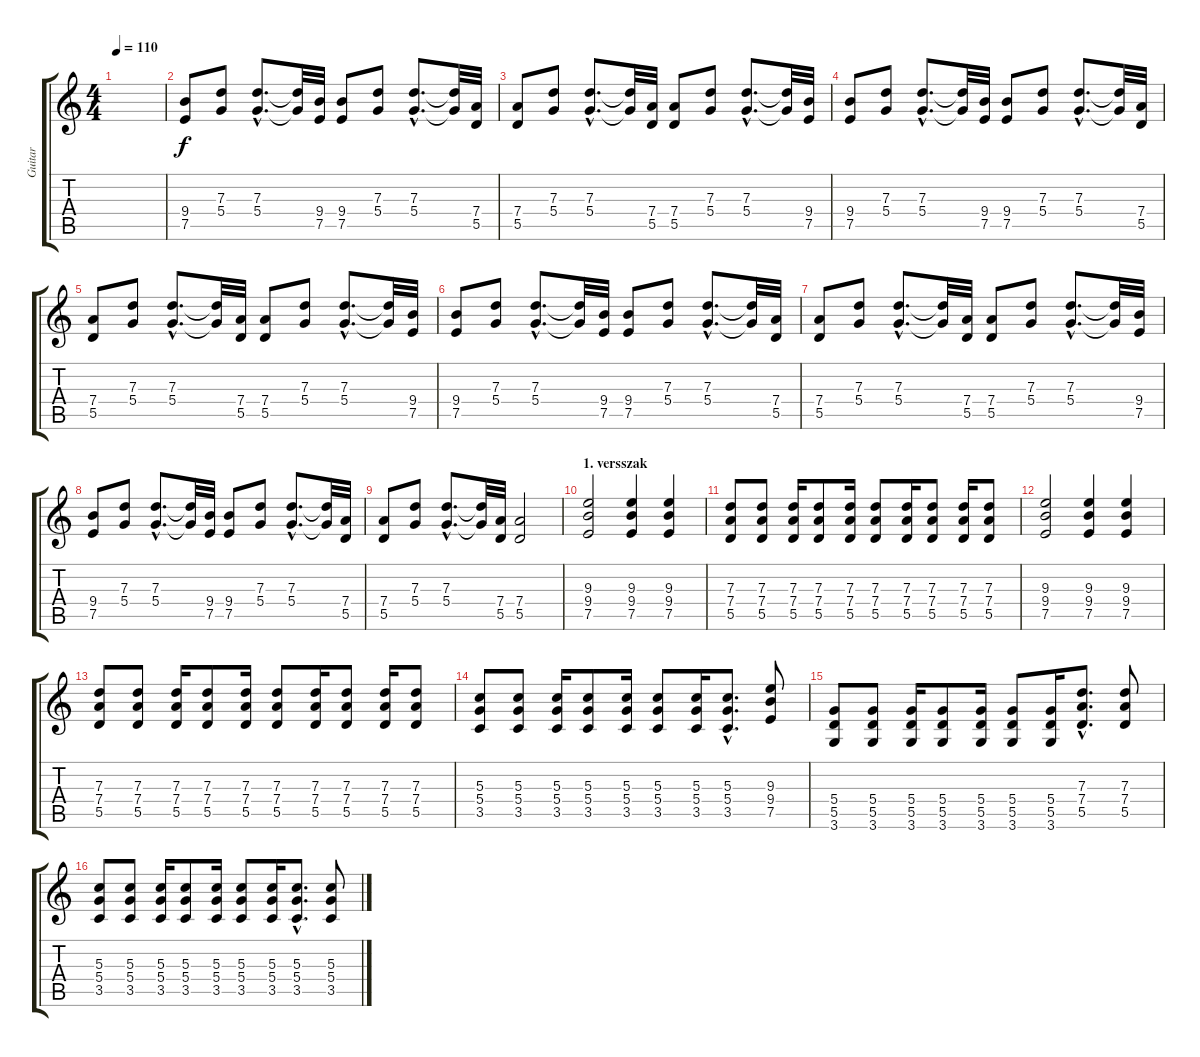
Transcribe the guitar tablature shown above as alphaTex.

\track ("Guitar" "Guitar") {instrument distortionguitar}
\staff {score tabs}
\tuning (E4 B3 G3 D3 A2 E2) {hide}
\ts (4 4)
\tempo 110
\clef g2
\ks c
|
(9.4 7.5).8 (7.3 5.4).8 (7.3{hac} 5.4{hac}).8{d} (7.3{t} 5.4{t}).32 (9.4 7.5).32 (9.4 7.5).8 (7.3 5.4).8 (7.3{hac} 5.4{hac}).8{d} (7.3{t} 5.4{t}).32 (7.4 5.5).32 |
(7.4 5.5).8 (7.3 5.4).8 (7.3{hac} 5.4{hac}).8{d} (7.3{t} 5.4{t}).32 (7.4 5.5).32 (7.4 5.5).8 (7.3 5.4).8 (7.3{hac} 5.4{hac}).8{d} (7.3{t} 5.4{t}).32 (9.4 7.5).32 |
(9.4 7.5).8 (7.3 5.4).8 (7.3{hac} 5.4{hac}).8{d} (7.3{t} 5.4{t}).32 (9.4 7.5).32 (9.4 7.5).8 (7.3 5.4).8 (7.3{hac} 5.4{hac}).8{d} (7.3{t} 5.4{t}).32 (7.4 5.5).32 |
(7.4 5.5).8 (7.3 5.4).8 (7.3{hac} 5.4{hac}).8{d} (7.3{t} 5.4{t}).32 (7.4 5.5).32 (7.4 5.5).8 (7.3 5.4).8 (7.3{hac} 5.4{hac}).8{d} (7.3{t} 5.4{t}).32 (9.4 7.5).32 |
(9.4 7.5).8 (7.3 5.4).8 (7.3{hac} 5.4{hac}).8{d} (7.3{t} 5.4{t}).32 (9.4 7.5).32 (9.4 7.5).8 (7.3 5.4).8 (7.3{hac} 5.4{hac}).8{d} (7.3{t} 5.4{t}).32 (7.4 5.5).32 |
(7.4 5.5).8 (7.3 5.4).8 (7.3{hac} 5.4{hac}).8{d} (7.3{t} 5.4{t}).32 (7.4 5.5).32 (7.4 5.5).8 (7.3 5.4).8 (7.3{hac} 5.4{hac}).8{d} (7.3{t} 5.4{t}).32 (9.4 7.5).32 |
(9.4 7.5).8 (7.3 5.4).8 (7.3{hac} 5.4{hac}).8{d} (7.3{t} 5.4{t}).32 (9.4 7.5).32 (9.4 7.5).8 (7.3 5.4).8 (7.3{hac} 5.4{hac}).8{d} (7.3{t} 5.4{t}).32 (7.4 5.5).32 |
(7.4 5.5).8 (7.3 5.4).8 (7.3{hac} 5.4{hac}).8{d} (7.3{t} 5.4{t}).32 (7.4 5.5).32 (7.4 5.5).2 |
\section ("" "1. versszak")
(9.3 9.4 7.5).2 (9.3 9.4 7.5).4 (9.3 9.4 7.5).4 |
(7.3 7.4 5.5).8 (7.3 7.4 5.5).8 (7.3 7.4 5.5).16 (7.3 7.4 5.5).8 (7.3 7.4 5.5).16 (7.3 7.4 5.5).8 (7.3 7.4 5.5).16 (7.3 7.4 5.5).8 (7.3 7.4 5.5).16 (7.3 7.4 5.5).8 |
(9.3 9.4 7.5).2 (9.3 9.4 7.5).4 (9.3 9.4 7.5).4 |
(7.3 7.4 5.5).8 (7.3 7.4 5.5).8 (7.3 7.4 5.5).16 (7.3 7.4 5.5).8 (7.3 7.4 5.5).16 (7.3 7.4 5.5).8 (7.3 7.4 5.5).16 (7.3 7.4 5.5).8 (7.3 7.4 5.5).16 (7.3 7.4 5.5).8 |
(5.3 5.4 3.5).8 (5.3 5.4 3.5).8 (5.3 5.4 3.5).16 (5.3 5.4 3.5).8 (5.3 5.4 3.5).16 (5.3 5.4 3.5).8 (5.3 5.4 3.5).16 (5.3{hac} 5.4{hac} 3.5{hac}).8{d} (9.3 9.4 7.5).8 |
(5.4 5.5 3.6).8 (5.4 5.5 3.6).8 (5.4 5.5 3.6).16 (5.4 5.5 3.6).8 (5.4 5.5 3.6).16 (5.4 5.5 3.6).8 (5.4 5.5 3.6).16 (7.3{hac} 7.4{hac} 5.5{hac}).8{d} (7.3 7.4 5.5).8 |
(5.3 5.4 3.5).8 (5.3 5.4 3.5).8 (5.3 5.4 3.5).16 (5.3 5.4 3.5).8 (5.3 5.4 3.5).16 (5.3 5.4 3.5).8 (5.3 5.4 3.5).16 (5.3{hac} 5.4{hac} 3.5{hac}).8{d} (5.3 5.4 3.5).8
